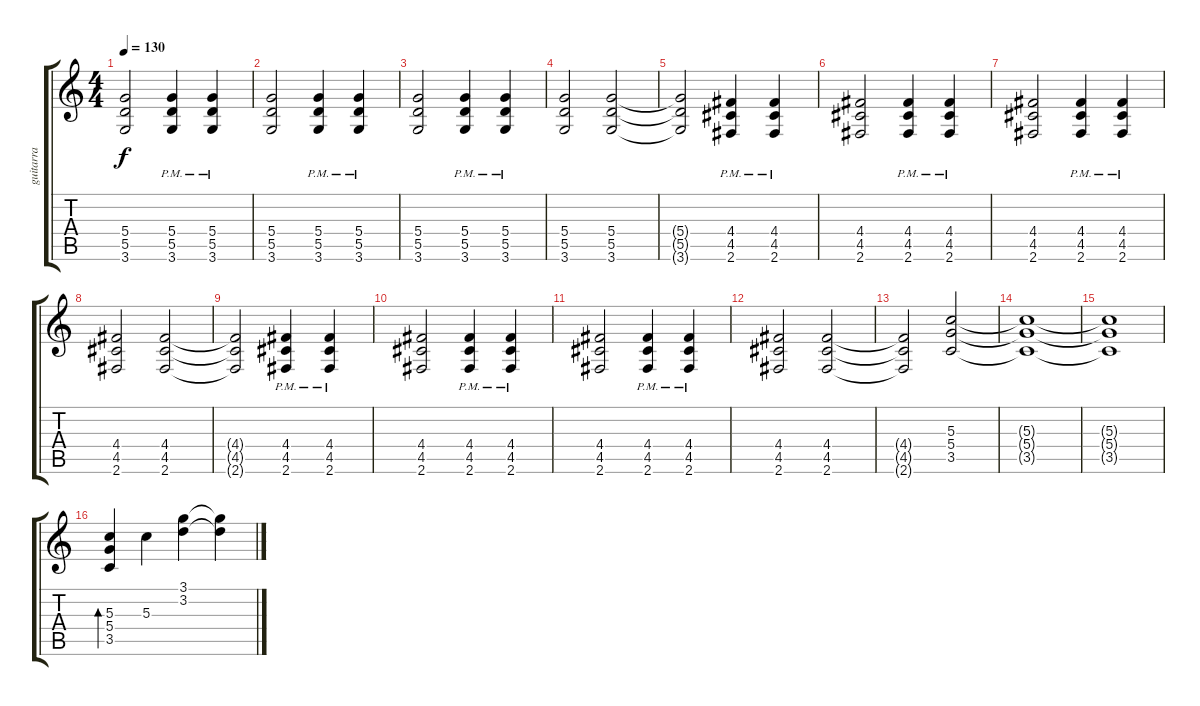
\track ("guitarra" "guitarra") {instrument distortionguitar}
\staff {score tabs}
\tuning (E4 B3 G3 D3 A2 E2) {hide}
\ts (4 4)
\tempo 130
\clef g2
\ks c
(5.4{t} 5.5{t} 3.6{t}).2{dy f} (5.4{pm} 5.5{pm} 3.6{pm}).4 (5.4{pm} 5.5{pm} 3.6{pm}).4 |
(5.4 5.5 3.6).2 (5.4{pm} 5.5{pm} 3.6{pm}).4 (5.4{pm} 5.5{pm} 3.6{pm}).4 |
(5.4 5.5 3.6).2 (5.4{pm} 5.5{pm} 3.6{pm}).4 (5.4{pm} 5.5{pm} 3.6{pm}).4 |
(5.4 5.5 3.6).2 (5.4 5.5 3.6).2 |
(5.4{t} 5.5{t} 3.6{t}).2 (4.4{pm} 4.5{pm} 2.6{pm}).4 (4.4{pm} 4.5{pm} 2.6{pm}).4 |
(4.4 4.5 2.6).2 (4.4{pm} 4.5{pm} 2.6{pm}).4 (4.4{pm} 4.5{pm} 2.6{pm}).4 |
(4.4 4.5 2.6).2 (4.4{pm} 4.5{pm} 2.6{pm}).4 (4.4{pm} 4.5{pm} 2.6{pm}).4 |
(4.4 4.5 2.6).2 (4.4 4.5 2.6).2 |
(4.4{t} 4.5{t} 2.6{t}).2 (4.4{pm} 4.5{pm} 2.6{pm}).4 (4.4{pm} 4.5{pm} 2.6{pm}).4 |
(4.4 4.5 2.6).2 (4.4{pm} 4.5{pm} 2.6{pm}).4 (4.4{pm} 4.5{pm} 2.6{pm}).4 |
(4.4 4.5 2.6).2 (4.4{pm} 4.5{pm} 2.6{pm}).4 (4.4{pm} 4.5{pm} 2.6{pm}).4 |
(4.4 4.5 2.6).2 (4.4 4.5 2.6).2 |
(4.4{t} 4.5{t} 2.6{t}).2 (5.3 5.4 3.5).2{volume 8} |
(5.3{t} 5.4{t} 3.5{t}).1 |
(5.3{t} 5.4{t} 3.5{t}).1 |
(5.3 5.4 3.5).4{bd 240 volume 16 instrument acousticguitarnylon} 5.3.4 (3.1 3.2).4 (3.1{t} 3.2{t}).4
